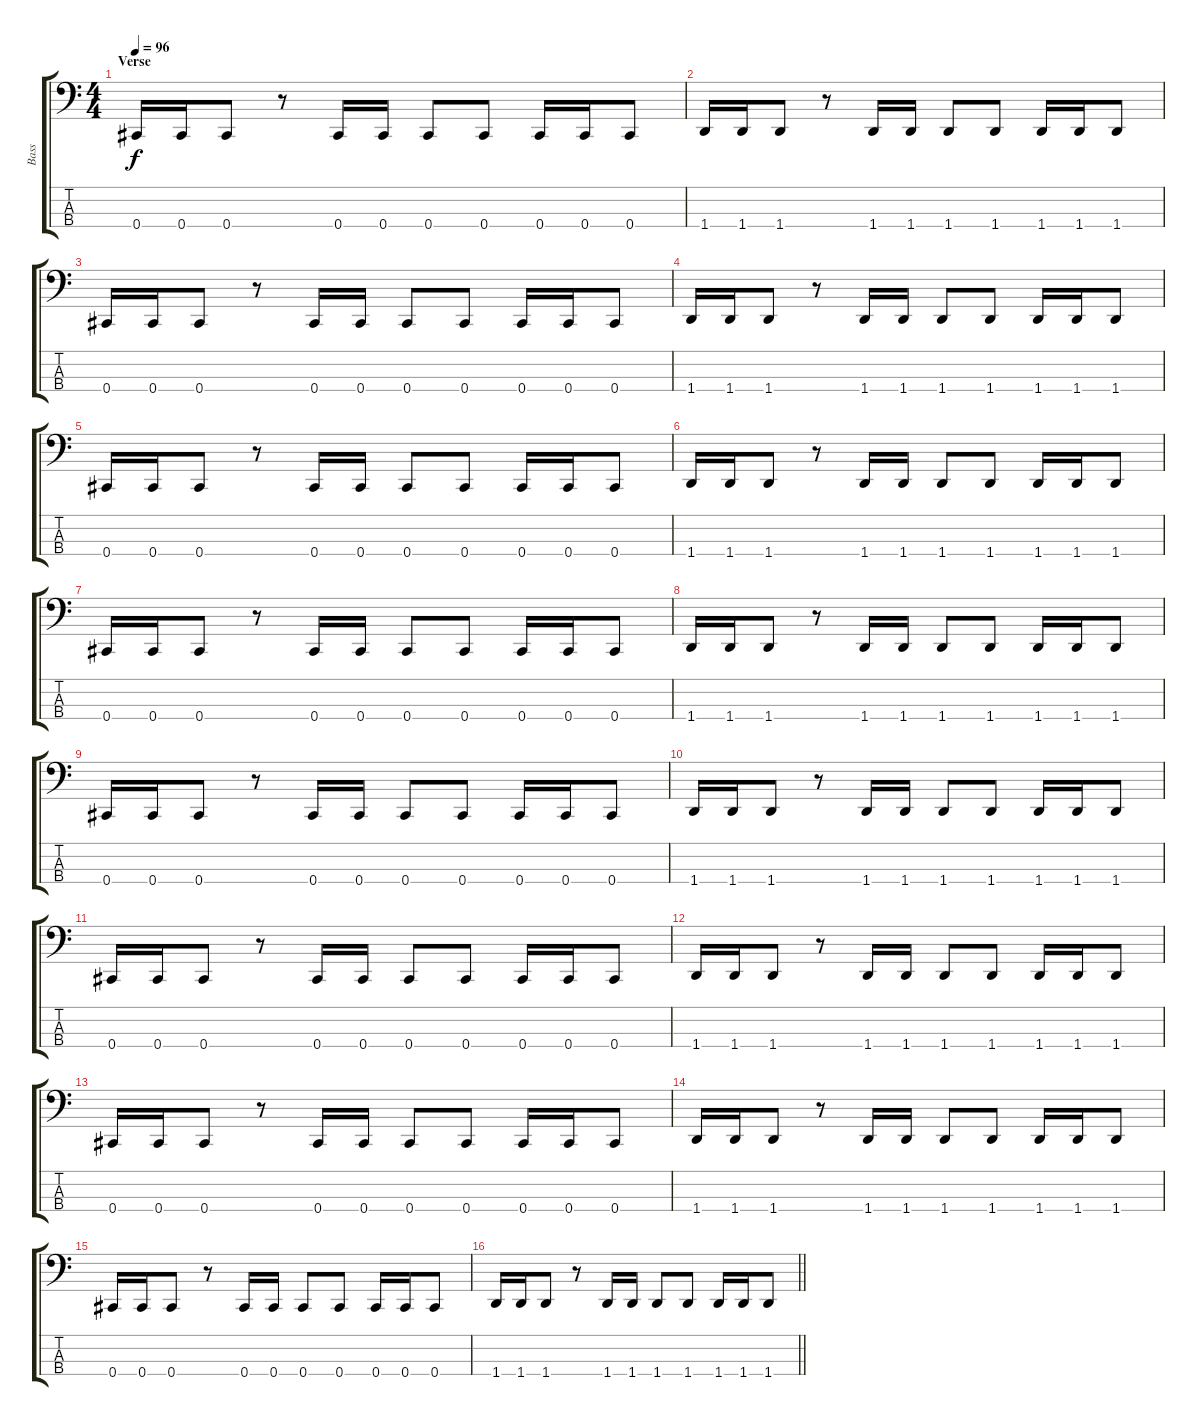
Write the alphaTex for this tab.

\track ("Bass" "Bass") {instrument electricbassfinger}
\staff {score tabs}
\tuning (Gb2 Db2 Ab1 Db1) {hide}
\ts (4 4)
\section ("" "Verse")
\tempo 96
\clef f4
\ks c
0.4.16{dy f} 0.4.16 0.4.8 r.8 0.4.16 0.4.16 0.4.8 0.4.8 0.4.16 0.4.16 0.4.8 |
1.4.16 1.4.16 1.4.8 r.8 1.4.16 1.4.16 1.4.8 1.4.8 1.4.16 1.4.16 1.4.8 |
0.4.16 0.4.16 0.4.8 r.8 0.4.16 0.4.16 0.4.8 0.4.8 0.4.16 0.4.16 0.4.8 |
1.4.16 1.4.16 1.4.8 r.8 1.4.16 1.4.16 1.4.8 1.4.8 1.4.16 1.4.16 1.4.8 |
0.4.16 0.4.16 0.4.8 r.8 0.4.16 0.4.16 0.4.8 0.4.8 0.4.16 0.4.16 0.4.8 |
1.4.16 1.4.16 1.4.8 r.8 1.4.16 1.4.16 1.4.8 1.4.8 1.4.16 1.4.16 1.4.8 |
0.4.16 0.4.16 0.4.8 r.8 0.4.16 0.4.16 0.4.8 0.4.8 0.4.16 0.4.16 0.4.8 |
1.4.16 1.4.16 1.4.8 r.8 1.4.16 1.4.16 1.4.8 1.4.8 1.4.16 1.4.16 1.4.8 |
0.4.16 0.4.16 0.4.8 r.8 0.4.16 0.4.16 0.4.8 0.4.8 0.4.16 0.4.16 0.4.8 |
1.4.16 1.4.16 1.4.8 r.8 1.4.16 1.4.16 1.4.8 1.4.8 1.4.16 1.4.16 1.4.8 |
0.4.16 0.4.16 0.4.8 r.8 0.4.16 0.4.16 0.4.8 0.4.8 0.4.16 0.4.16 0.4.8 |
1.4.16 1.4.16 1.4.8 r.8 1.4.16 1.4.16 1.4.8 1.4.8 1.4.16 1.4.16 1.4.8 |
0.4.16 0.4.16 0.4.8 r.8 0.4.16 0.4.16 0.4.8 0.4.8 0.4.16 0.4.16 0.4.8 |
1.4.16 1.4.16 1.4.8 r.8 1.4.16 1.4.16 1.4.8 1.4.8 1.4.16 1.4.16 1.4.8 |
0.4.16 0.4.16 0.4.8 r.8 0.4.16 0.4.16 0.4.8 0.4.8 0.4.16 0.4.16 0.4.8 |
\barLineRight lightlight
1.4.16 1.4.16 1.4.8 r.8 1.4.16 1.4.16 1.4.8 1.4.8 1.4.16 1.4.16 1.4.8
